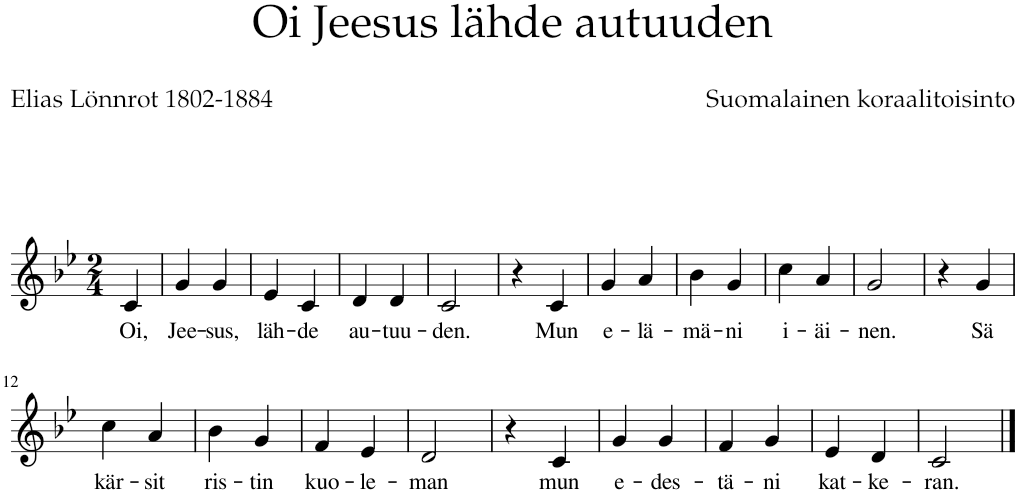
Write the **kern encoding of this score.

**kern	**text
*part1	*part1
*staff1	*staff1
*I"Staff-1	*
*clefG2	*
*k[b-e-]	*
*M2/4	*
=1	=1
!	!LO:LY:b
4c/	Oi,
=2	=2
!	!LO:LY:b
4g/	Jee-
!	!LO:LY:b
4g/	-sus,
=3	=3
!	!LO:LY:b
4e-/	läh-
!	!LO:LY:b
4c/	-de
=4	=4
!	!LO:LY:b
4d/	au-
!	!LO:LY:b
4d/	-tuu-
=5	=5
!	!LO:LY:b
2c/	-den.
=6	=6
4r	.
!	!LO:LY:b
4c/	Mun
=7	=7
!	!LO:LY:b
4g/	e-
!	!LO:LY:b
4a/	-lä-
=8	=8
!	!LO:LY:b
4b-\	-mä-
!	!LO:LY:b
4g/	-ni
=9	=9
!	!LO:LY:b
4cc\	i-
!	!LO:LY:b
4a/	-äi-
=10	=10
!	!LO:LY:b
2g/	-nen.
=11	=11
4r	.
!	!LO:LY:b
4g/	Sä
!!LO:LB:g=z
=12	=12
!	!LO:LY:b
4cc\	kär-
!	!LO:LY:b
4a/	-sit
=13	=13
!	!LO:LY:b
4b-\	ris-
!	!LO:LY:b
4g/	-tin
=14	=14
!	!LO:LY:b
4f/	kuo-
!	!LO:LY:b
4e-/	-le-
=15	=15
!	!LO:LY:b
2d/	-man
=16	=16
4r	.
!	!LO:LY:b
4c/	mun
=17	=17
!	!LO:LY:b
4g/	e-
!	!LO:LY:b
4g/	-des-
=18	=18
!	!LO:LY:b
4f/	-tä-
!	!LO:LY:b
4g/	-ni
=19	=19
!	!LO:LY:b
4e-/	kat-
!	!LO:LY:b
4d/	-ke-
=20	=20
!	!LO:LY:b
2c/	-ran.
==	==
*-	*-
